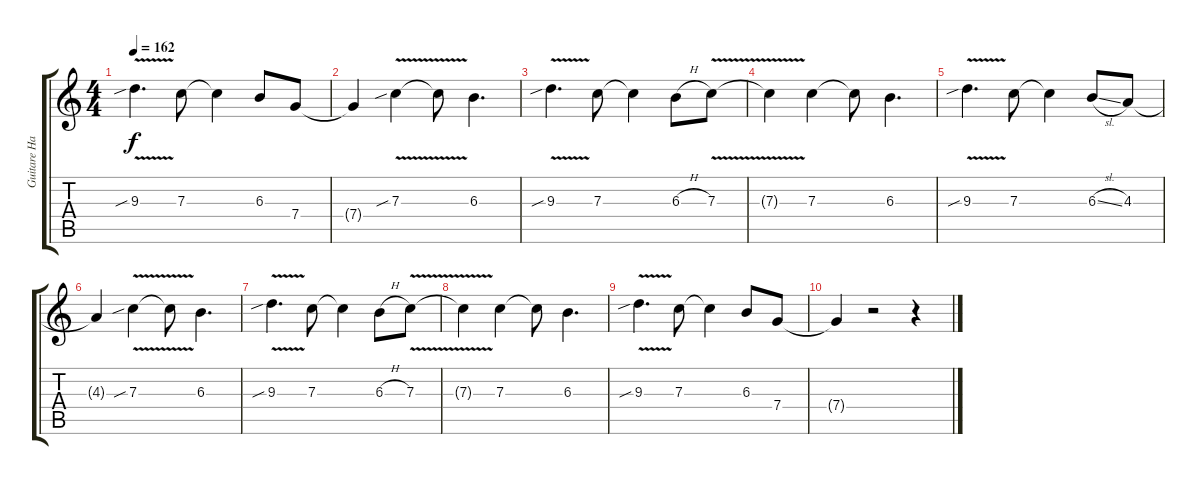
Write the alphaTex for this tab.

\track ("Guitare Harmonique 2" "Guitare Ha") {instrument distortionguitar}
\staff {score tabs}
\tuning (D4 A3 F3 C3 G2 C2) {hide}
\ts (4 4)
\tempo 162
\clef g2
\ks c
9.3{v sib}.4{d dy f} 7.3.8 7.3{t}.4 6.3.8 7.4.8 |
7.4{t}.4 7.3{v sib}.4 7.3{t}.8 6.3.4{d} |
9.3{v sib}.4{d} 7.3.8 7.3{t}.4 6.3{h}.8 7.3{v}.8 |
7.3{t}.4 7.3.4 7.3{t}.8 6.3.4{d} |
9.3{v sib}.4{d} 7.3.8 7.3{t}.4 6.3{sl}.8 4.3.8 |
4.3{t}.4 7.3{v sib}.4 7.3{t}.8 6.3.4{d} |
9.3{v sib}.4{d} 7.3.8 7.3{t}.4 6.3{h}.8 7.3{v}.8 |
7.3{t}.4 7.3.4 7.3{t}.8 6.3.4{d} |
9.3{v sib}.4{d} 7.3.8 7.3{t}.4 6.3.8 7.4.8 |
7.4{t}.4 r.2 r.4
